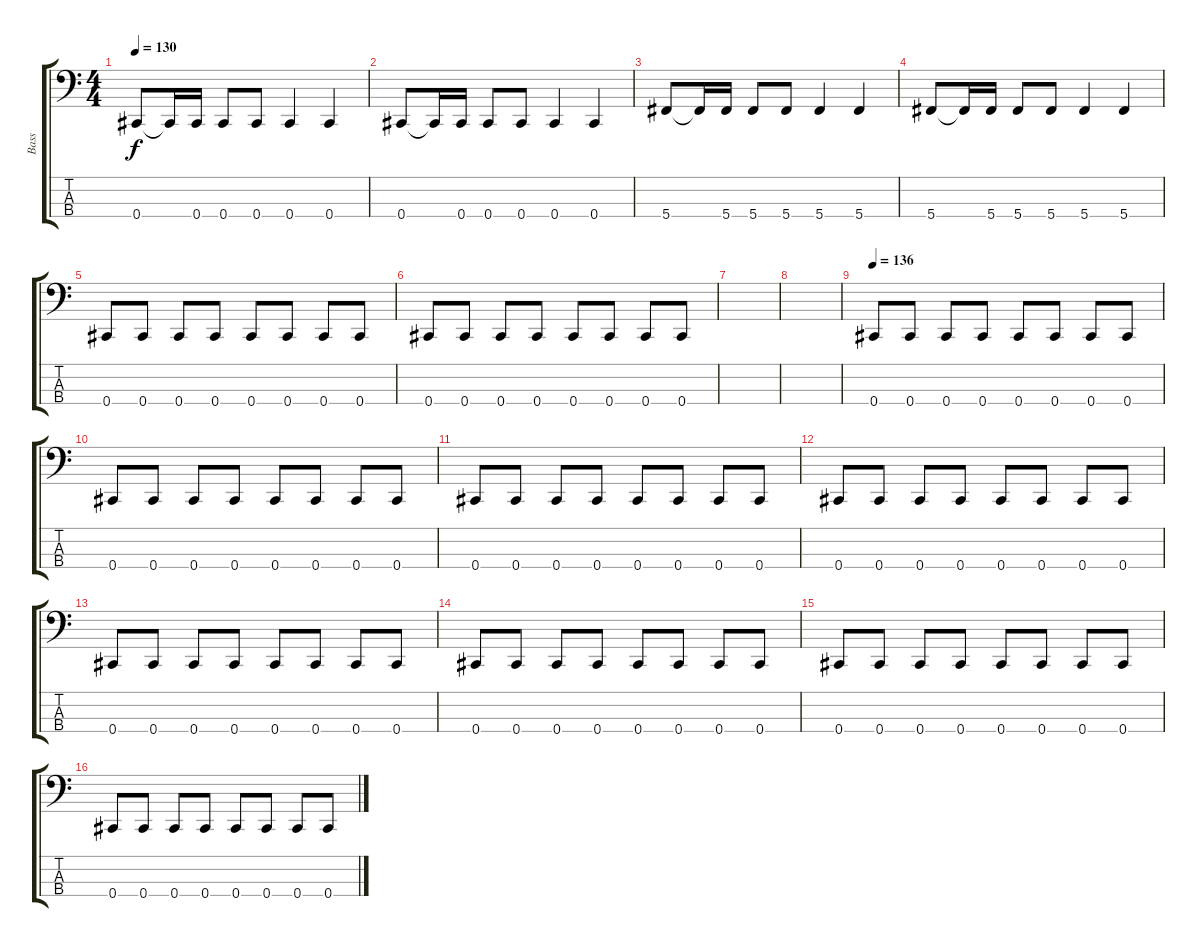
\track ("Bass" "Bass") {instrument electricbassfinger}
\staff {score tabs}
\tuning (Gb2 Db2 Ab1 Db1) {hide}
\ts (4 4)
\tempo 130
\clef f4
\ks c
0.4.8{dy f} 0.4{t}.16 0.4.16 0.4.8 0.4.8 0.4.4 0.4.4 |
0.4.8 0.4{t}.16 0.4.16 0.4.8 0.4.8 0.4.4 0.4.4 |
5.4.8 5.4{t}.16 5.4.16 5.4.8 5.4.8 5.4.4 5.4.4 |
5.4.8 5.4{t}.16 5.4.16 5.4.8 5.4.8 5.4.4 5.4.4 |
0.4.8 0.4.8 0.4.8 0.4.8 0.4.8 0.4.8 0.4.8 0.4.8 |
0.4.8 0.4.8 0.4.8 0.4.8 0.4.8 0.4.8 0.4.8 0.4.8 |
|
|
\tempo 136
0.4.8 0.4.8 0.4.8 0.4.8 0.4.8 0.4.8 0.4.8 0.4.8 |
0.4.8 0.4.8 0.4.8 0.4.8 0.4.8 0.4.8 0.4.8 0.4.8 |
0.4.8 0.4.8 0.4.8 0.4.8 0.4.8 0.4.8 0.4.8 0.4.8 |
0.4.8 0.4.8 0.4.8 0.4.8 0.4.8 0.4.8 0.4.8 0.4.8 |
0.4.8 0.4.8 0.4.8 0.4.8 0.4.8 0.4.8 0.4.8 0.4.8 |
0.4.8 0.4.8 0.4.8 0.4.8 0.4.8 0.4.8 0.4.8 0.4.8 |
0.4.8 0.4.8 0.4.8 0.4.8 0.4.8 0.4.8 0.4.8 0.4.8 |
0.4.8 0.4.8 0.4.8 0.4.8 0.4.8 0.4.8 0.4.8 0.4.8
